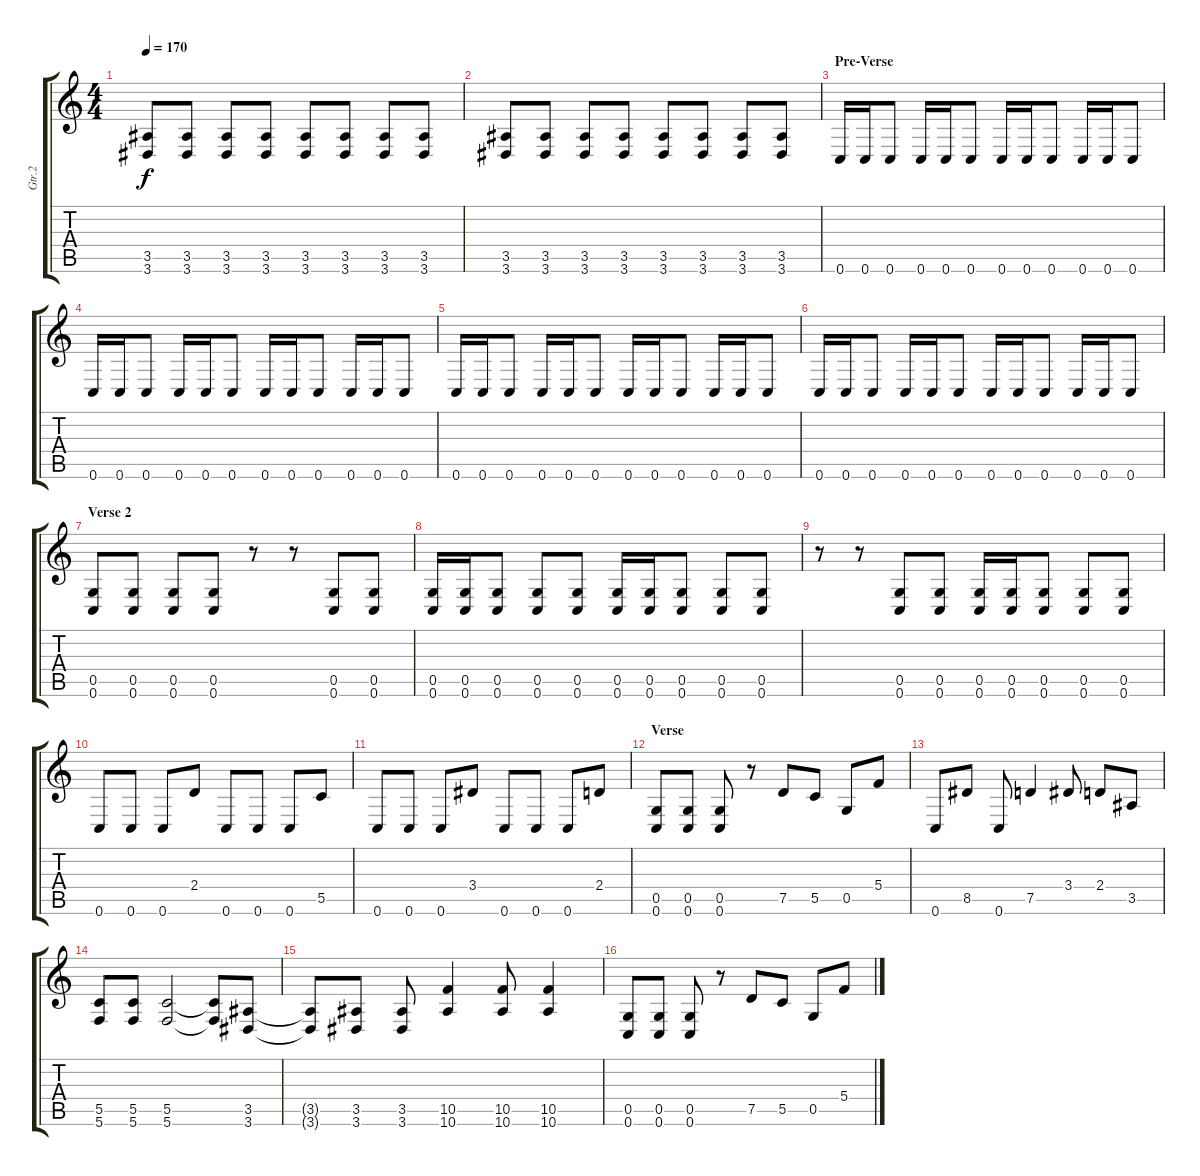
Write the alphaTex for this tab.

\track ("Gtr.2" "Gtr.2") {instrument distortionguitar}
\staff {score tabs}
\tuning (D4 A3 F3 C3 G2 C2) {hide}
\ts (4 4)
\tempo 170
\clef g2
\ks c
(3.5 3.6).8{dy f} (3.5 3.6).8 (3.5 3.6).8 (3.5 3.6).8 (3.5 3.6).8 (3.5 3.6).8 (3.5 3.6).8 (3.5 3.6).8 |
(3.5 3.6).8 (3.5 3.6).8 (3.5 3.6).8 (3.5 3.6).8 (3.5 3.6).8 (3.5 3.6).8 (3.5 3.6).8 (3.5 3.6).8 |
\section ("" "Pre-Verse")
0.6.16 0.6.16 0.6.8 0.6.16 0.6.16 0.6.8 0.6.16 0.6.16 0.6.8 0.6.16 0.6.16 0.6.8 |
0.6.16 0.6.16 0.6.8 0.6.16 0.6.16 0.6.8 0.6.16 0.6.16 0.6.8 0.6.16 0.6.16 0.6.8 |
0.6.16 0.6.16 0.6.8 0.6.16 0.6.16 0.6.8 0.6.16 0.6.16 0.6.8 0.6.16 0.6.16 0.6.8 |
0.6.16 0.6.16 0.6.8 0.6.16 0.6.16 0.6.8 0.6.16 0.6.16 0.6.8 0.6.16 0.6.16 0.6.8 |
\section ("" "Verse 2")
(0.5 0.6).8 (0.5 0.6).8 (0.5 0.6).8 (0.5 0.6).8 r.8 r.8 (0.5 0.6).8 (0.5 0.6).8 |
(0.5 0.6).16 (0.5 0.6).16 (0.5 0.6).8 (0.5 0.6).8 (0.5 0.6).8 (0.5 0.6).16 (0.5 0.6).16 (0.5 0.6).8 (0.5 0.6).8 (0.5 0.6).8 |
r.8 r.8 (0.5 0.6).8 (0.5 0.6).8 (0.5 0.6).16 (0.5 0.6).16 (0.5 0.6).8 (0.5 0.6).8 (0.5 0.6).8 |
0.6.8 0.6.8 0.6.8 2.4.8 0.6.8 0.6.8 0.6.8 5.5.8 |
0.6.8 0.6.8 0.6.8 3.4.8 0.6.8 0.6.8 0.6.8 2.4.8 |
\section ("" "Verse")
(0.5 0.6).8 (0.5 0.6).8 (0.5 0.6).8 r.8 7.5.8 5.5.8 0.5.8 5.4.8 |
0.6.8 8.5.8 0.6.8 7.5.4 3.4.8 2.4.8 3.5.8 |
(5.5 5.6).8 (5.5 5.6).8 (5.5 5.6).2 (5.5{t} 5.6{t}).8 (3.5 3.6).8 |
(3.5{t} 3.6{t}).8 (3.5 3.6).8 (3.5 3.6).8 (10.5 10.6).4 (10.5 10.6).8 (10.5 10.6).4 |
(0.5 0.6).8 (0.5 0.6).8 (0.5 0.6).8 r.8 7.5.8 5.5.8 0.5.8 5.4.8
